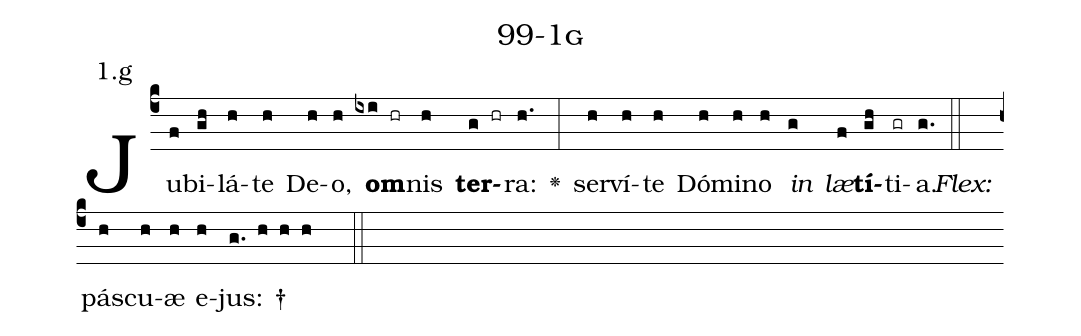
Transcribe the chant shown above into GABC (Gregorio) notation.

name: 99-1g;
annotation: 1.g;
%%
(c4)Ju(f)bi(gh)lá(h)te(h) De(h)o,(h) <b>om</b>(ixi hr)nis(h) <b>ter</b>(g hr)ra:(h.) <v>\greheightstar</v>(:) ser(h)ví(h)te(h) Dó(h)mi(h)no(h) <i>in</i>(g) <i>læ</i>(f)<b>tí</b>(gh)ti(gr)a.(g.) (::)
<i>Flex:</i>()  pás(h)cu(h)æ(h) e(h)jus: †(g. h h h  ::)

%E(h) u(h) o(g) u(f) a(gh) e.(g.) (::)
